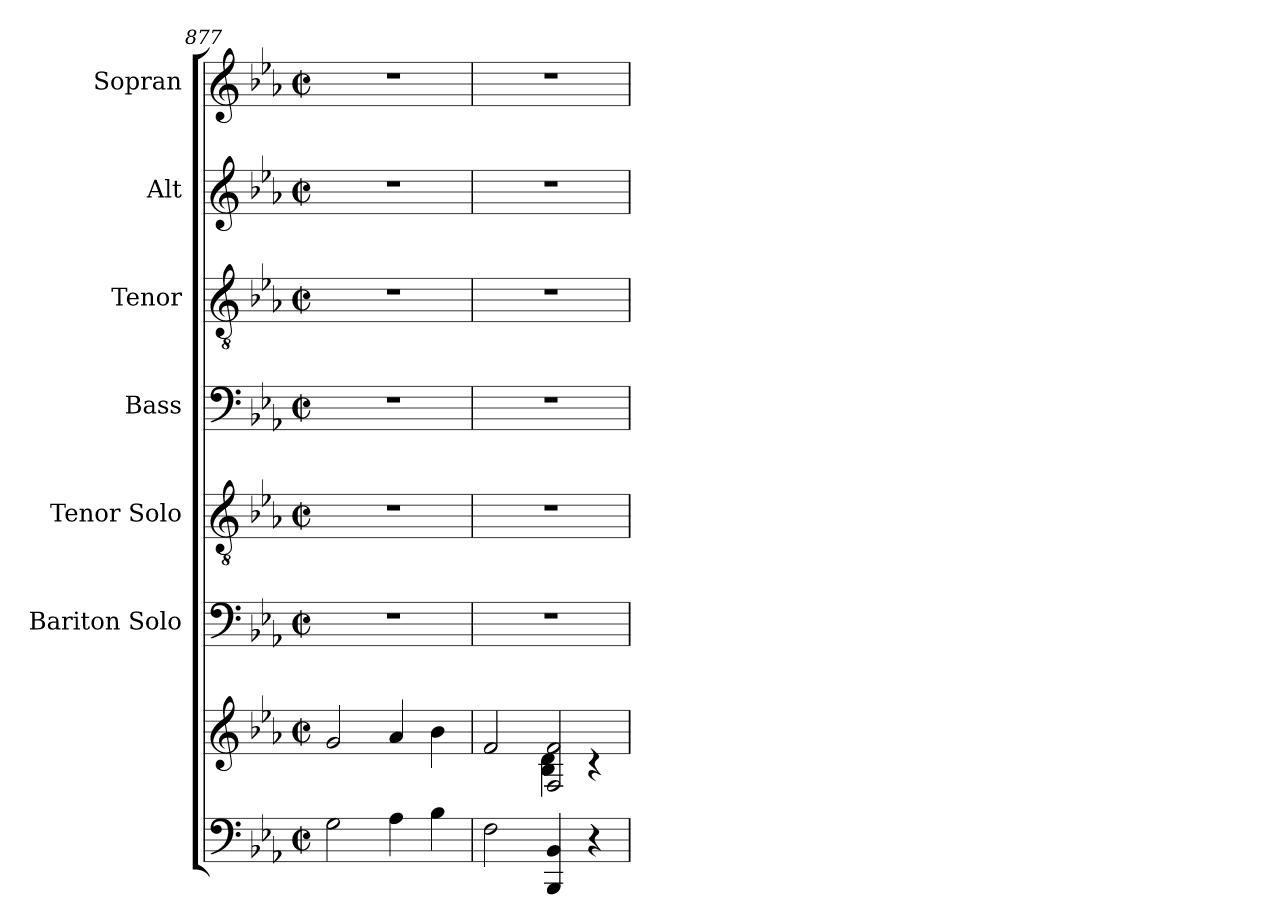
**kern	**kern	**kern	**kern	**kern	**kern	**kern	**kern
*part7	*part7	*part6	*part5	*part4	*part3	*part2	*part1
*staff8	*staff7	*staff6	*staff5	*staff4	*staff3	*staff2	*staff1
*	*	*I"Bariton Solo	*I"Tenor Solo	*I"Bass	*I"Tenor	*I"Alt	*I"Sopran
*	*	*	*	*I'B.	*I'T.	*I'A.	*I'S.
*clefF4	*clefG2	*clefF4	*clefGv2	*clefF4	*clefGv2	*clefG2	*clefG2
*k[b-e-a-]	*k[b-e-a-]	*k[b-e-a-]	*k[b-e-a-]	*k[b-e-a-]	*k[b-e-a-]	*k[b-e-a-]	*k[b-e-a-]
*E-:	*E-:	*E-:	*E-:	*E-:	*E-:	*E-:	*E-:
*M2/2	*M2/2	*M2/2	*M2/2	*M2/2	*M2/2	*M2/2	*M2/2
*met(c|)	*met(c|)	*met(c|)	*met(c|)	*met(c|)	*met(c|)	*met(c|)	*met(c|)
=877	=877	=877	=877	=877	=877	=877	=877
2G\	2g/	1r	1r	1r	1r	1r	1r
4A-\	4a-/	.	.	.	.	.	.
4B-\	4b-\	.	.	.	.	.	.
=878	=878	=878	=878	=878	=878	=878	=878
*	*^	*	*	*	*	*	*
2F\	2f/	2ryy	1r	1r	1r	1r	1r	1r
4BBB-/ 4BB-/	2F/ 2f/	4B-\ 4d\	.	.	.	.	.	.
4r	.	4rc	.	.	.	.	.	.
*	*v	*v	*	*	*	*	*	*
=	=	=	=	=	=	=	=
*-	*-	*-	*-	*-	*-	*-	*-
